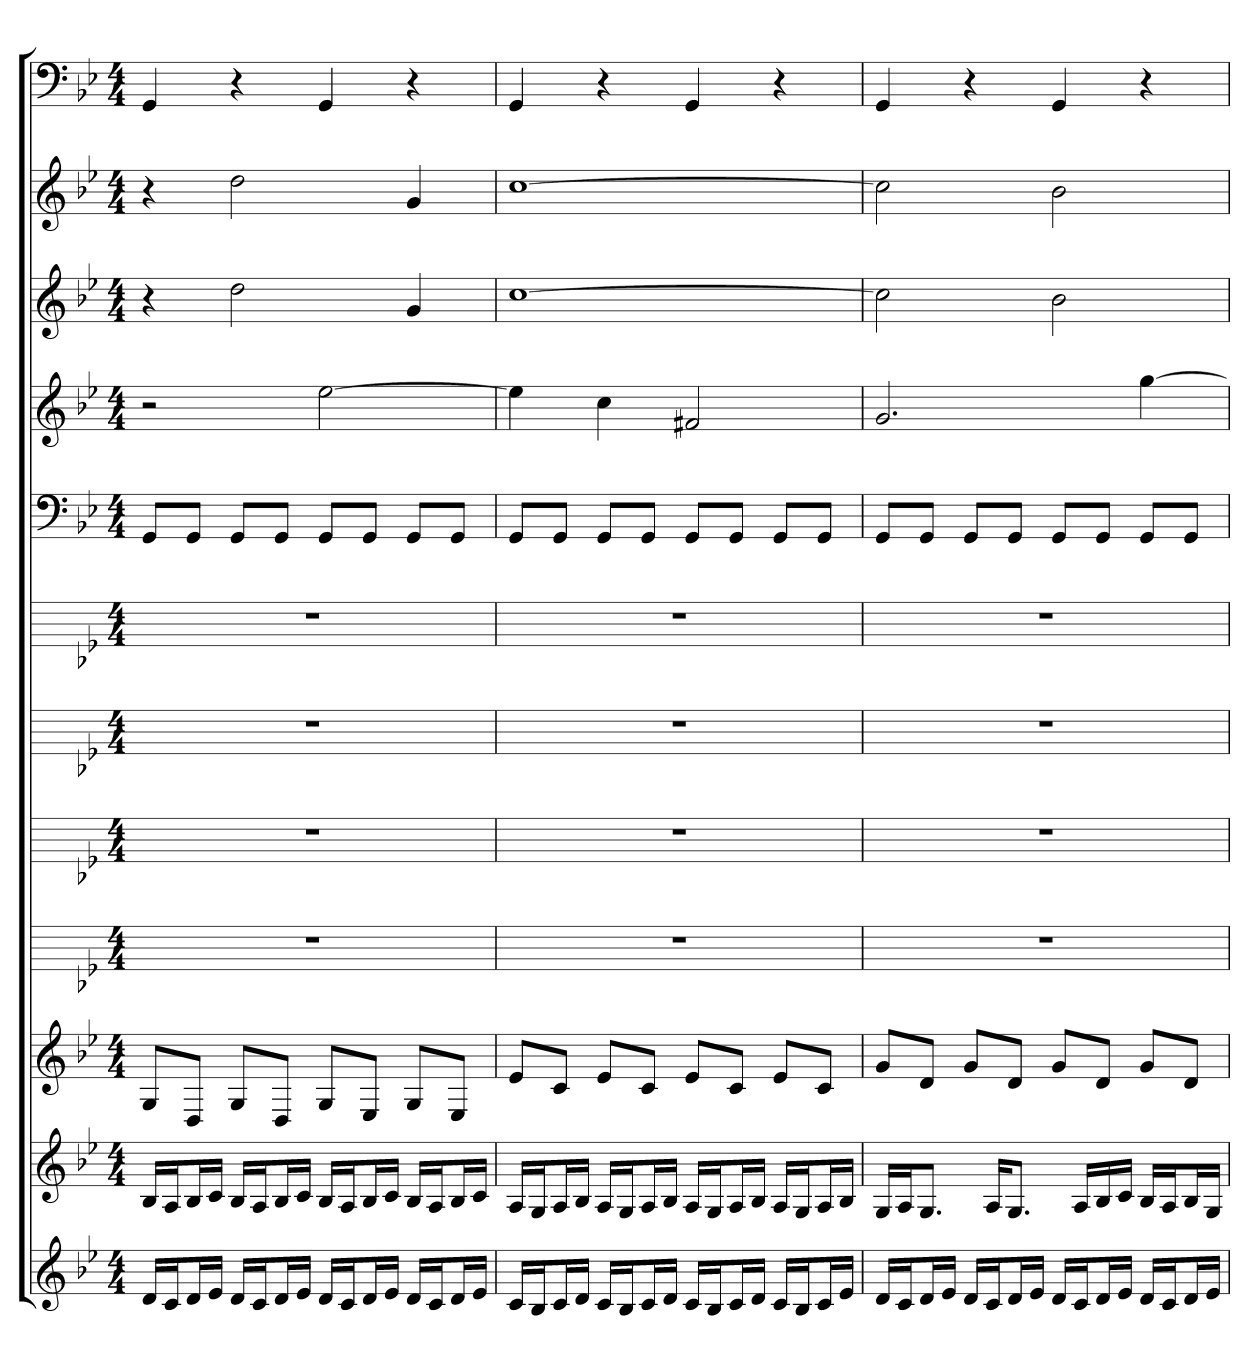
**kern	**kern	**kern	**kern	**kern	**kern	**kern	**kern	**kern	**kern	**kern	**kern
*part12	*part11	*part10	*part9	*part8	*part7	*part6	*part5	*part4	*part3	*part2	*part1
*staff12	*staff11	*staff10	*staff9	*staff8	*staff7	*staff6	*staff5	*staff4	*staff3	*staff2	*staff1
*k[b-e-]	*k[b-e-]	*k[b-e-]	*k[b-e-]	*k[b-e-]	*k[b-e-]	*k[b-e-]	*k[b-e-]	*k[b-e-]	*k[b-e-]	*k[b-e-]	*k[b-e-]
*g:	*g:	*g:	*g:	*g:	*g:	*g:	*g:	*g:	*g:	*g:	*g:
*M4/4	*M4/4	*M4/4	*M4/4	*M4/4	*M4/4	*M4/4	*M4/4	*M4/4	*M4/4	*M4/4	*M4/4
=1	=1	=1	=1	=1	=1	=1	=1	=1	=1	=1	=1
16dLL	16B-LL	8GL	1r	1r	1r	1r	8GGL	2r	4r	4r	4GG
16cJ	16AJ	.	.	.	.	.	.	.	.	.	.
16dL	16B-L	8DJ	.	.	.	.	8GGJ	.	.	.	.
16e-JJ	16cJJ	.	.	.	.	.	.	.	.	.	.
16dLL	16B-LL	8GL	.	.	.	.	8GGL	.	2dd	2dd	4r
16cJ	16AJ	.	.	.	.	.	.	.	.	.	.
16dL	16B-L	8DJ	.	.	.	.	8GGJ	.	.	.	.
16e-JJ	16cJJ	.	.	.	.	.	.	.	.	.	.
16dLL	16B-LL	8GL	.	.	.	.	8GGL	[2ee-	.	.	4GG
16cJ	16AJ	.	.	.	.	.	.	.	.	.	.
16dL	16B-L	8E-J	.	.	.	.	8GGJ	.	.	.	.
16e-JJ	16cJJ	.	.	.	.	.	.	.	.	.	.
16dLL	16B-LL	8GL	.	.	.	.	8GGL	.	4g	4g	4r
16cJ	16AJ	.	.	.	.	.	.	.	.	.	.
16dL	16B-L	8E-J	.	.	.	.	8GGJ	.	.	.	.
16e-JJ	16cJJ	.	.	.	.	.	.	.	.	.	.
=2	=2	=2	=2	=2	=2	=2	=2	=2	=2	=2	=2
16cLL	16ALL	8e-L	1r	1r	1r	1r	8GGL	4ee-]	[1cc	[1cc	4GG
16B-J	16GJ	.	.	.	.	.	.	.	.	.	.
16cL	16AL	8cJ	.	.	.	.	8GGJ	.	.	.	.
16dJJ	16B-JJ	.	.	.	.	.	.	.	.	.	.
16cLL	16ALL	8e-L	.	.	.	.	8GGL	4cc	.	.	4r
16B-J	16GJ	.	.	.	.	.	.	.	.	.	.
16cL	16AL	8cJ	.	.	.	.	8GGJ	.	.	.	.
16dJJ	16B-JJ	.	.	.	.	.	.	.	.	.	.
16cLL	16ALL	8e-L	.	.	.	.	8GGL	2f#X	.	.	4GG
16B-J	16GJ	.	.	.	.	.	.	.	.	.	.
16cL	16AL	8cJ	.	.	.	.	8GGJ	.	.	.	.
16dJJ	16B-JJ	.	.	.	.	.	.	.	.	.	.
16cLL	16ALL	8e-L	.	.	.	.	8GGL	.	.	.	4r
16B-J	16GJ	.	.	.	.	.	.	.	.	.	.
16cL	16AL	8cJ	.	.	.	.	8GGJ	.	.	.	.
16e-JJ	16B-JJ	.	.	.	.	.	.	.	.	.	.
=3	=3	=3	=3	=3	=3	=3	=3	=3	=3	=3	=3
16dLL	16GLL	8gL	1r	1r	1r	1r	8GGL	2.g	2cc]	2cc]	4GG
16cJ	16AJ	.	.	.	.	.	.	.	.	.	.
16dL	8.GJ	8dJ	.	.	.	.	8GGJ	.	.	.	.
16e-JJ	.	.	.	.	.	.	.	.	.	.	.
16dLL	.	8gL	.	.	.	.	8GGL	.	.	.	4r
16cJ	16AKL	.	.	.	.	.	.	.	.	.	.
16dL	8.GJ	8dJ	.	.	.	.	8GGJ	.	.	.	.
16e-JJ	.	.	.	.	.	.	.	.	.	.	.
16dLL	.	8gL	.	.	.	.	8GGL	.	2b-	2b-	4GG
16cJ	16ALL	.	.	.	.	.	.	.	.	.	.
16dL	16B-	8dJ	.	.	.	.	8GGJ	.	.	.	.
16e-JJ	16cJJ	.	.	.	.	.	.	.	.	.	.
16dLL	16B-LL	8gL	.	.	.	.	8GGL	[4gg	.	.	4r
16cJ	16AJ	.	.	.	.	.	.	.	.	.	.
16dL	16B-L	8dJ	.	.	.	.	8GGJ	.	.	.	.
16e-JJ	16GJJ	.	.	.	.	.	.	.	.	.	.
=	=	=	=	=	=	=	=	=	=	=	=
*-	*-	*-	*-	*-	*-	*-	*-	*-	*-	*-	*-
